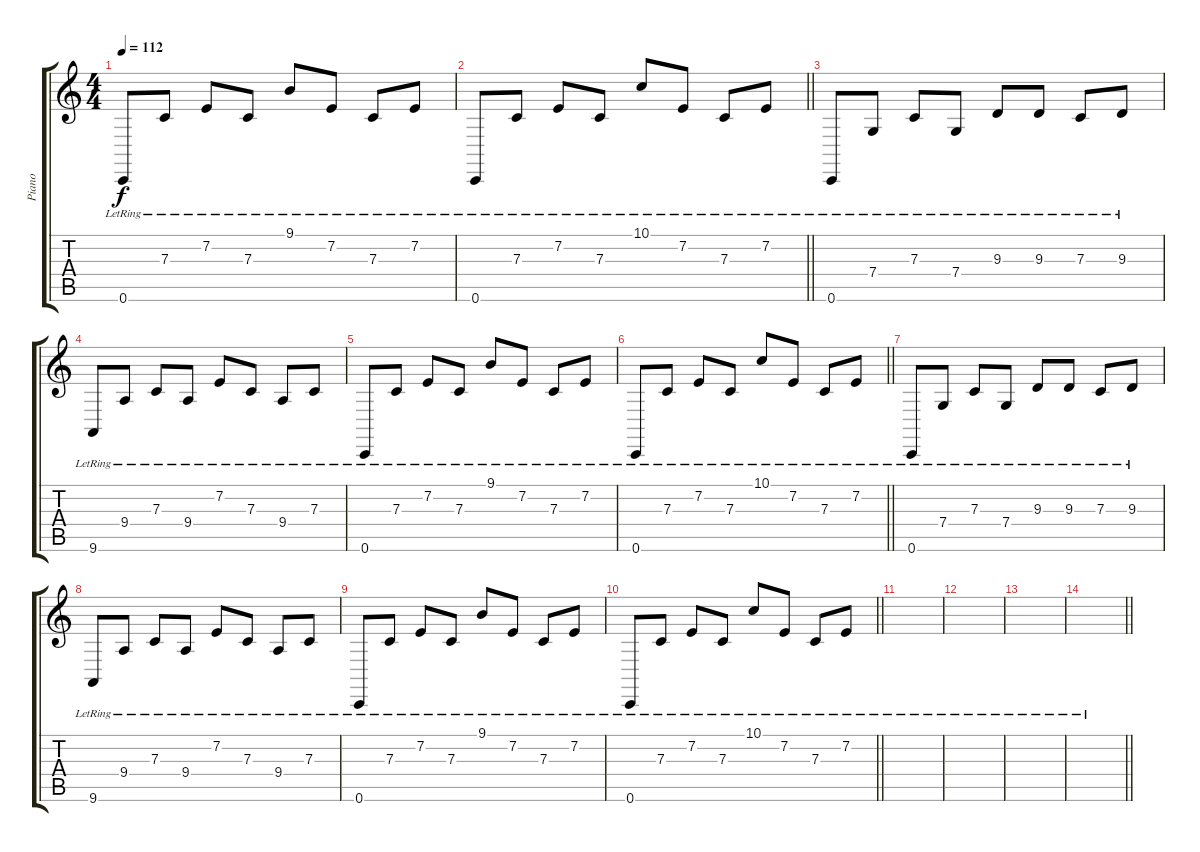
\track ("Piano" "Piano") {instrument acousticgrandpiano}
\staff {score tabs}
\tuning (D4 A3 F3 C3 G2 C2) {hide}
\ts (4 4)
\tempo 112
\clef g2
\ks c
0.6{lr}.8{dy f} 7.3{lr}.8 7.2{lr}.8 7.3{lr}.8 9.1{lr}.8 7.2{lr}.8 7.3{lr}.8 7.2{lr}.8 |
\barLineRight lightlight
0.6{lr}.8 7.3{lr}.8 7.2{lr}.8 7.3{lr}.8 10.1{lr}.8 7.2{lr}.8 7.3{lr}.8 7.2{lr}.8 |
0.6{lr}.8 7.4{lr}.8 7.3{lr}.8 7.4{lr}.8 9.3{lr}.8 9.3{lr}.8 7.3{lr}.8 9.3{lr}.8 |
9.6{lr}.8 9.4{lr}.8 7.3{lr}.8 9.4{lr}.8 7.2{lr}.8 7.3{lr}.8 9.4{lr}.8 7.3{lr}.8 |
0.6{lr}.8 7.3{lr}.8 7.2{lr}.8 7.3{lr}.8 9.1{lr}.8 7.2{lr}.8 7.3{lr}.8 7.2{lr}.8 |
\barLineRight lightlight
0.6{lr}.8 7.3{lr}.8 7.2{lr}.8 7.3{lr}.8 10.1{lr}.8 7.2{lr}.8 7.3{lr}.8 7.2{lr}.8 |
0.6{lr}.8 7.4{lr}.8 7.3{lr}.8 7.4{lr}.8 9.3{lr}.8 9.3{lr}.8 7.3{lr}.8 9.3{lr}.8 |
9.6{lr}.8 9.4{lr}.8 7.3{lr}.8 9.4{lr}.8 7.2{lr}.8 7.3{lr}.8 9.4{lr}.8 7.3{lr}.8 |
0.6{lr}.8 7.3{lr}.8 7.2{lr}.8 7.3{lr}.8 9.1{lr}.8 7.2{lr}.8 7.3{lr}.8 7.2{lr}.8 |
\barLineRight lightlight
0.6{lr}.8 7.3{lr}.8 7.2{lr}.8 7.3{lr}.8 10.1{lr}.8 7.2{lr}.8 7.3{lr}.8 7.2{lr}.8 |
|
|
|
\barLineRight lightlight
